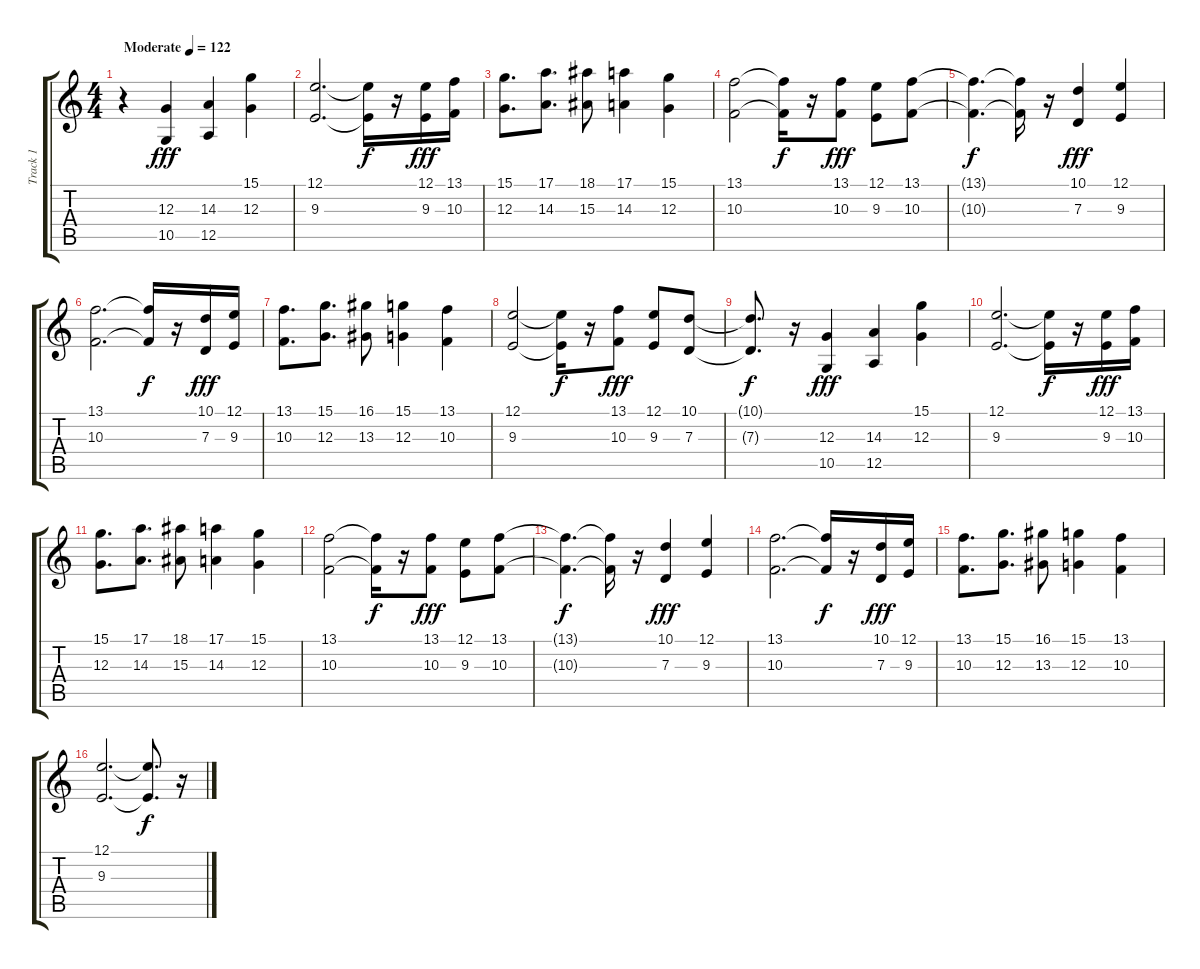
\track ("Track 1" "Track 1") {instrument vibraphone}
\staff {score tabs}
\tuning (E4 B3 G3 D3 A2 E2) {hide}
\ts (4 4)
\tempo (122 "Moderate")
\clef g2
\ks c
r.4{dy fff instrument vibraphone} (12.3 10.5).4 (14.3 12.5).4 (15.1 12.3).4 |
(12.1 9.3).2{d} (12.1{t} 9.3{t}).16{dy f} r.16 (12.1 9.3).16{dy fff} (13.1 10.3).16 |
(15.1 12.3).8{d} (17.1 14.3).8{d} (18.1 15.3).8 (17.1 14.3).4 (15.1 12.3).4 |
(13.1 10.3).2 (13.1{t} 10.3{t}).16{dy f} r.16 (13.1 10.3).8{dy fff} (12.1 9.3).8 (13.1 10.3).8 |
(13.1{t} 10.3{t}).4{d dy f} (13.1{t} 10.3{t}).16 r.16 (10.1 7.3).4{dy fff} (12.1 9.3).4 |
(13.1 10.3).2{d} (13.1{t} 10.3{t}).16{dy f} r.16 (10.1 7.3).16{dy fff} (12.1 9.3).16 |
(13.1 10.3).8{d} (15.1 12.3).8{d} (16.1 13.3).8 (15.1 12.3).4 (13.1 10.3).4 |
(12.1 9.3).2 (12.1{t} 9.3{t}).16{dy f} r.16 (13.1 10.3).8{dy fff} (12.1 9.3).8 (10.1 7.3).8 |
(10.1{t} 7.3{t}).8{d dy f} r.16 (12.3 10.5).4{dy fff} (14.3 12.5).4 (15.1 12.3).4 |
(12.1 9.3).2{d} (12.1{t} 9.3{t}).16{dy f} r.16 (12.1 9.3).16{dy fff} (13.1 10.3).16 |
(15.1 12.3).8{d} (17.1 14.3).8{d} (18.1 15.3).8 (17.1 14.3).4 (15.1 12.3).4 |
(13.1 10.3).2 (13.1{t} 10.3{t}).16{dy f} r.16 (13.1 10.3).8{dy fff} (12.1 9.3).8 (13.1 10.3).8 |
(13.1{t} 10.3{t}).4{d dy f} (13.1{t} 10.3{t}).16 r.16 (10.1 7.3).4{dy fff} (12.1 9.3).4 |
(13.1 10.3).2{d} (13.1{t} 10.3{t}).16{dy f} r.16 (10.1 7.3).16{dy fff} (12.1 9.3).16 |
(13.1 10.3).8{d} (15.1 12.3).8{d} (16.1 13.3).8 (15.1 12.3).4 (13.1 10.3).4 |
(12.1 9.3).2{d} (12.1{t} 9.3{t}).8{d dy f} r.16
